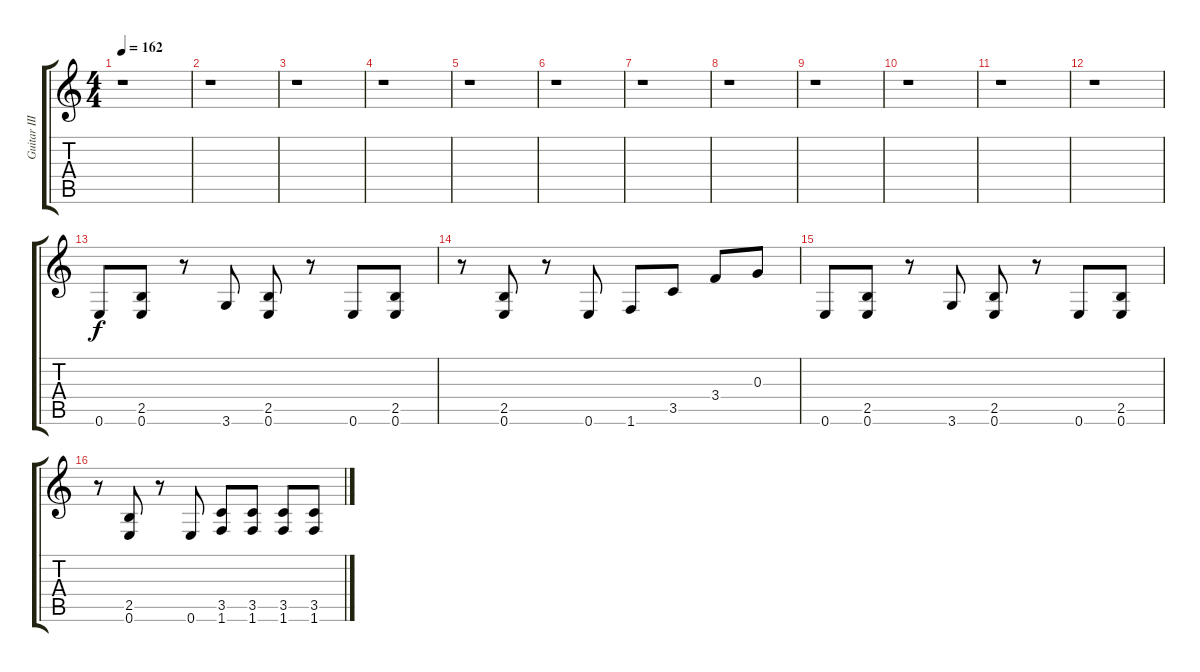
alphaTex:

\track ("Guitar III" "Guitar III") {instrument overdrivenguitar}
\staff {score tabs}
\tuning (E4 B3 G3 D3 A2 E2) {hide}
\ts (4 4)
\tempo 162
\clef g2
\ks c
r.1{dy f instrument overdrivenguitar} |
r.1 |
r.1 |
r.1 |
r.1 |
r.1 |
r.1 |
r.1 |
r.1 |
r.1 |
r.1 |
r.1 |
0.6.8 (2.5 0.6).8 r.8 3.6.8 (2.5 0.6).8 r.8 0.6.8 (2.5 0.6).8 |
r.8 (2.5 0.6).8 r.8 0.6.8 1.6.8 3.5.8 3.4.8 0.3.8 |
0.6.8 (2.5 0.6).8 r.8 3.6.8 (2.5 0.6).8 r.8 0.6.8 (2.5 0.6).8 |
r.8 (2.5 0.6).8 r.8 0.6.8 (3.5 1.6).8 (3.5 1.6).8 (3.5 1.6).8 (3.5 1.6).8
